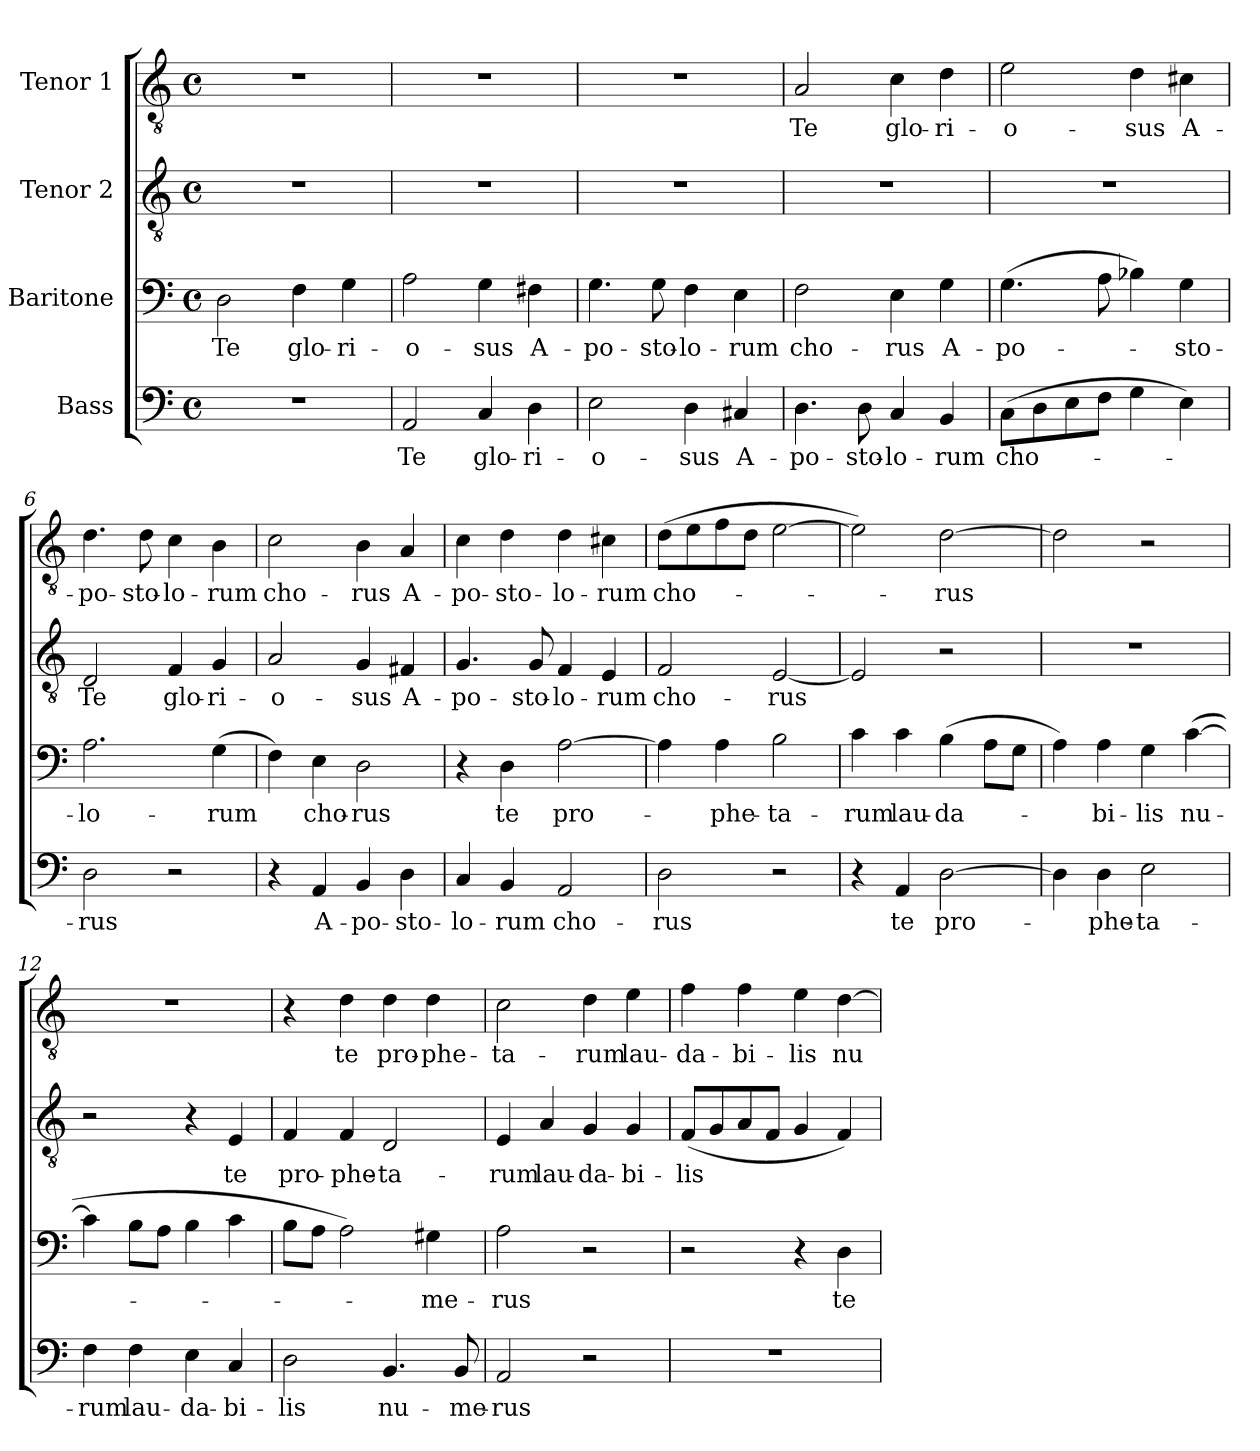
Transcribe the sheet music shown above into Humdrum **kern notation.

**kern	**text	**kern	**text	**kern	**text	**kern	**text
*part4	*part4	*part3	*part3	*part2	*part2	*part1	*part1
*staff4	*staff4	*staff3	*staff3	*staff2	*staff2	*staff1	*staff1
*I"Bass	*	*I"Baritone	*	*I"Tenor 2	*	*I"Tenor 1	*
*clefF4	*	*clefF4	*	*clefGv2	*	*clefGv2	*
*k[]	*	*k[]	*	*k[]	*	*k[]	*
*C:	*	*C:	*	*C:	*	*C:	*
*M4/4	*	*M4/4	*	*M4/4	*	*M4/4	*
*met(c)	*	*met(c)	*	*met(c)	*	*met(c)	*
=1	=1	=1	=1	=1	=1	=1	=1
1r	.	2D\	Te	1r	.	1r	.
.	.	4F\	glo-	.	.	.	.
.	.	4G\	-ri-	.	.	.	.
=2	=2	=2	=2	=2	=2	=2	=2
2AA/	Te	2A\	-o-	1r	.	1r	.
4C/	glo-	4G\	-sus	.	.	.	.
4D\	-ri-	4F#X\	A-	.	.	.	.
=3	=3	=3	=3	=3	=3	=3	=3
2E\	-o-	4.G\	-po-	1r	.	1r	.
.	.	8G\	-sto-	.	.	.	.
4D\	-sus	4F\	-lo-	.	.	.	.
4C#X/	A-	4E\	-rum	.	.	.	.
=4	=4	=4	=4	=4	=4	=4	=4
4.D\	-po-	2F\	cho-	1r	.	2A/	Te
8D\	-sto-	.	.	.	.	.	.
4C/	-lo-	4E\	-rus	.	.	4c\	glo-
4BB/	-rum	4G\	A-	.	.	4d\	-ri-
=5	=5	=5	=5	=5	=5	=5	=5
(8C\L	cho-	(4.G\	-po-	1r	.	2e\	-o-
8D\	.	.	.	.	.	.	.
8E\	.	.	.	.	.	.	.
8F\J	.	8A\	.	.	.	.	.
4G\	.	4B-X\)	.	.	.	4d\	-sus
4E\)	.	4G\	-sto-	.	.	4c#X\	A-
!!LO:LB:g=z
=6	=6	=6	=6	=6	=6	=6	=6
2D\	-rus	2.A\	-lo-	2D/	Te	4.d\	-po-
.	.	.	.	.	.	8d\	-sto-
2r	.	.	.	4F/	glo-	4c\	-lo-
.	.	(4G\	-rum	4G/	-ri-	4B\	-rum
=7	=7	=7	=7	=7	=7	=7	=7
4r	.	4F\)	.	2A/	-o-	2c\	cho-
4AA/	A-	4E\	cho-	.	.	.	.
4BB/	-po-	2D\	-rus	4G/	-sus	4B\	-rus
4D\	-sto-	.	.	4F#X/	A-	4A/	A-
=8	=8	=8	=8	=8	=8	=8	=8
4C/	-lo-	4r	.	4.G/	-po-	4c\	-po-
4BB/	-rum	4D\	te	.	.	4d\	-sto-
.	.	.	.	8G/	-sto-	.	.
2AA/	cho-	[2A\	pro-	4F/	-lo-	4d\	-lo-
.	.	.	.	4E/	-rum	4c#X\	-rum
=9	=9	=9	=9	=9	=9	=9	=9
2D\	-rus	4A\]	.	2F/	cho-	(8d\L	cho-
.	.	.	.	.	.	8e\	.
.	.	4A\	-phe-	.	.	8f\	.
.	.	.	.	.	.	8d\J	.
2r	.	2B\	-ta-	[2E/	-rus	[2e\	.
=10	=10	=10	=10	=10	=10	=10	=10
4r	.	4c\	-rum	2E/]	.	2e\])	.
4AA/	te	4c\	lau-	.	.	.	.
[2D\	pro-	(4B\	-da-	2r	.	[2d\	-rus
.	.	8A\L	.	.	.	.	.
.	.	8G\J	.	.	.	.	.
!!LO:PB:g=z
=11	=11	=11	=11	=11	=11	=11	=11
4D\]	.	4A\)	.	1r	.	2d\]	.
4D\	-phe-	4A\	-bi-	.	.	.	.
2E\	-ta-	4G\	-lis	.	.	2r	.
.	.	([4c\	nu-	.	.	.	.
=12	=12	=12	=12	=12	=12	=12	=12
4F\	-rum	4c\]	.	2r	.	1r	.
4F\	lau-	8B\L	.	.	.	.	.
.	.	8A\J	.	.	.	.	.
4E\	-da-	4B\	.	4r	.	.	.
4C/	-bi-	4c\	.	4E/	te	.	.
=13	=13	=13	=13	=13	=13	=13	=13
2D\	-lis	8B\L	.	4F/	pro-	4r	.
.	.	8A\J	.	.	.	.	.
.	.	2A\)	.	4F/	-phe-	4d\	te
4.BB/	nu-	.	.	2D/	-ta-	4d\	pro-
.	.	4G#X\	-me-	.	.	4d\	-phe-
8BB/	-me-	.	.	.	.	.	.
=14	=14	=14	=14	=14	=14	=14	=14
2AA/	-rus	2A\	-rus	4E/	-rum	2c\	-ta-
.	.	.	.	4A/	lau-	.	.
2r	.	2r	.	4G/	-da-	4d\	-rum
.	.	.	.	4G/	-bi-	4e\	lau-
=15	=15	=15	=15	=15	=15	=15	=15
1r	.	2r	.	(8F/L	-lis	4f\	-da-
.	.	.	.	8G/	.	.	.
.	.	.	.	8A/	.	4f\	-bi-
.	.	.	.	8F/J	.	.	.
.	.	4r	.	4G/	.	4e\	-lis
.	.	4D\	te	4F/)	.	[4d\	nu-
=	=	=	=	=	=	=	=
*-	*-	*-	*-	*-	*-	*-	*-
